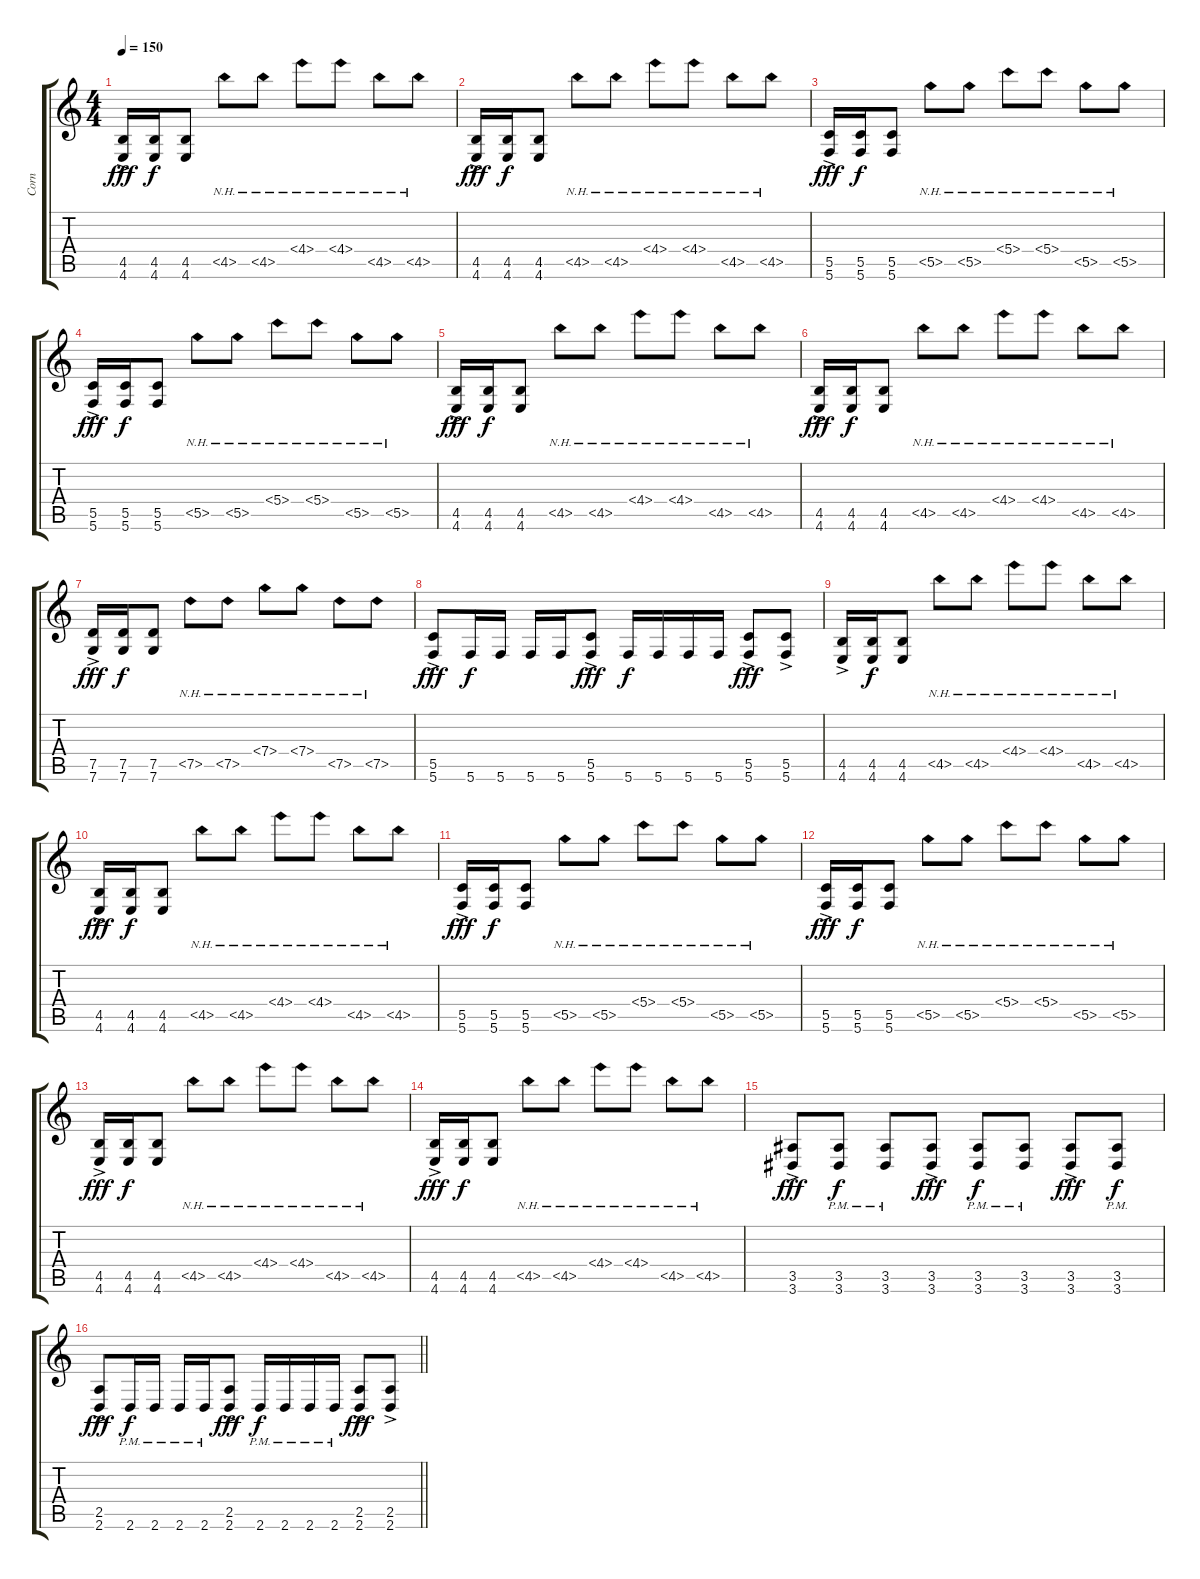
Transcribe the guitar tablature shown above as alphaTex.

\track ("Corn" "Corn") {instrument distortionguitar}
\staff {score tabs}
\tuning (D4 A3 F3 C3 G2 C2) {hide}
\ts (4 4)
\tempo 150
\clef g2
\ks c
(4.5 4.6{ac}).16{dy fff} (4.5 4.6).16{dy f} (4.5 4.6).8 4.5{nh}.8 4.5{nh}.8 4.4{nh}.8 4.4{nh}.8 4.5{nh}.8 4.5{nh}.8 |
(4.5 4.6{ac}).16{dy fff} (4.5 4.6).16{dy f} (4.5 4.6).8 4.5{nh}.8 4.5{nh}.8 4.4{nh}.8 4.4{nh}.8 4.5{nh}.8 4.5{nh}.8 |
(5.5 5.6{ac}).16{dy fff} (5.5 5.6).16{dy f} (5.5 5.6).8 5.5{nh}.8 5.5{nh}.8 5.4{nh}.8 5.4{nh}.8 5.5{nh}.8 5.5{nh}.8 |
(5.5 5.6{ac}).16{dy fff} (5.5 5.6).16{dy f} (5.5 5.6).8 5.5{nh}.8 5.5{nh}.8 5.4{nh}.8 5.4{nh}.8 5.5{nh}.8 5.5{nh}.8 |
(4.5 4.6{ac}).16{dy fff} (4.5 4.6).16{dy f} (4.5 4.6).8 4.5{nh}.8 4.5{nh}.8 4.4{nh}.8 4.4{nh}.8 4.5{nh}.8 4.5{nh}.8 |
(4.5 4.6{ac}).16{dy fff} (4.5 4.6).16{dy f} (4.5 4.6).8 4.5{nh}.8 4.5{nh}.8 4.4{nh}.8 4.4{nh}.8 4.5{nh}.8 4.5{nh}.8 |
(7.5 7.6{ac}).16{dy fff} (7.5 7.6).16{dy f} (7.5 7.6).8 7.5{nh}.8 7.5{nh}.8 7.4{nh}.8 7.4{nh}.8 7.5{nh}.8 7.5{nh}.8 |
(5.5 5.6{ac}).8{dy fff} 5.6.16{dy f} 5.6.16 5.6.16 5.6.16 (5.5{ac} 5.6).8{dy fff} 5.6.16{dy f} 5.6.16 5.6.16 5.6.16 (5.5{ac} 5.6).8{dy fff} (5.5{ac} 5.6).8 |
(4.5 4.6{ac}).16 (4.5 4.6).16{dy f} (4.5 4.6).8 4.5{nh}.8 4.5{nh}.8 4.4{nh}.8 4.4{nh}.8 4.5{nh}.8 4.5{nh}.8 |
(4.5 4.6{ac}).16{dy fff} (4.5 4.6).16{dy f} (4.5 4.6).8 4.5{nh}.8 4.5{nh}.8 4.4{nh}.8 4.4{nh}.8 4.5{nh}.8 4.5{nh}.8 |
(5.5 5.6{ac}).16{dy fff} (5.5 5.6).16{dy f} (5.5 5.6).8 5.5{nh}.8 5.5{nh}.8 5.4{nh}.8 5.4{nh}.8 5.5{nh}.8 5.5{nh}.8 |
(5.5 5.6{ac}).16{dy fff} (5.5 5.6).16{dy f} (5.5 5.6).8 5.5{nh}.8 5.5{nh}.8 5.4{nh}.8 5.4{nh}.8 5.5{nh}.8 5.5{nh}.8 |
(4.5 4.6{ac}).16{dy fff} (4.5 4.6).16{dy f} (4.5 4.6).8 4.5{nh}.8 4.5{nh}.8 4.4{nh}.8 4.4{nh}.8 4.5{nh}.8 4.5{nh}.8 |
(4.5 4.6{ac}).16{dy fff} (4.5 4.6).16{dy f} (4.5 4.6).8 4.5{nh}.8 4.5{nh}.8 4.4{nh}.8 4.4{nh}.8 4.5{nh}.8 4.5{nh}.8 |
(3.5{ac} 3.6).8{dy fff} (3.5{pm} 3.6).8{dy f} (3.5{pm} 3.6).8 (3.5{ac} 3.6).8{dy fff} (3.5{pm} 3.6).8{dy f} (3.5{pm} 3.6).8 (3.5{ac} 3.6).8{dy fff} (3.5{pm} 3.6).8{dy f} |
\barLineRight lightlight
(2.5 2.6{ac}).8{dy fff} 2.6{pm}.16{dy f} 2.6{pm}.16 2.6{pm}.16 2.6{pm}.16 (2.5{ac} 2.6).8{dy fff} 2.6{pm}.16{dy f} 2.6{pm}.16 2.6{pm}.16 2.6{pm}.16 (2.5{ac} 2.6).8{dy fff} (2.5{ac} 2.6).8
